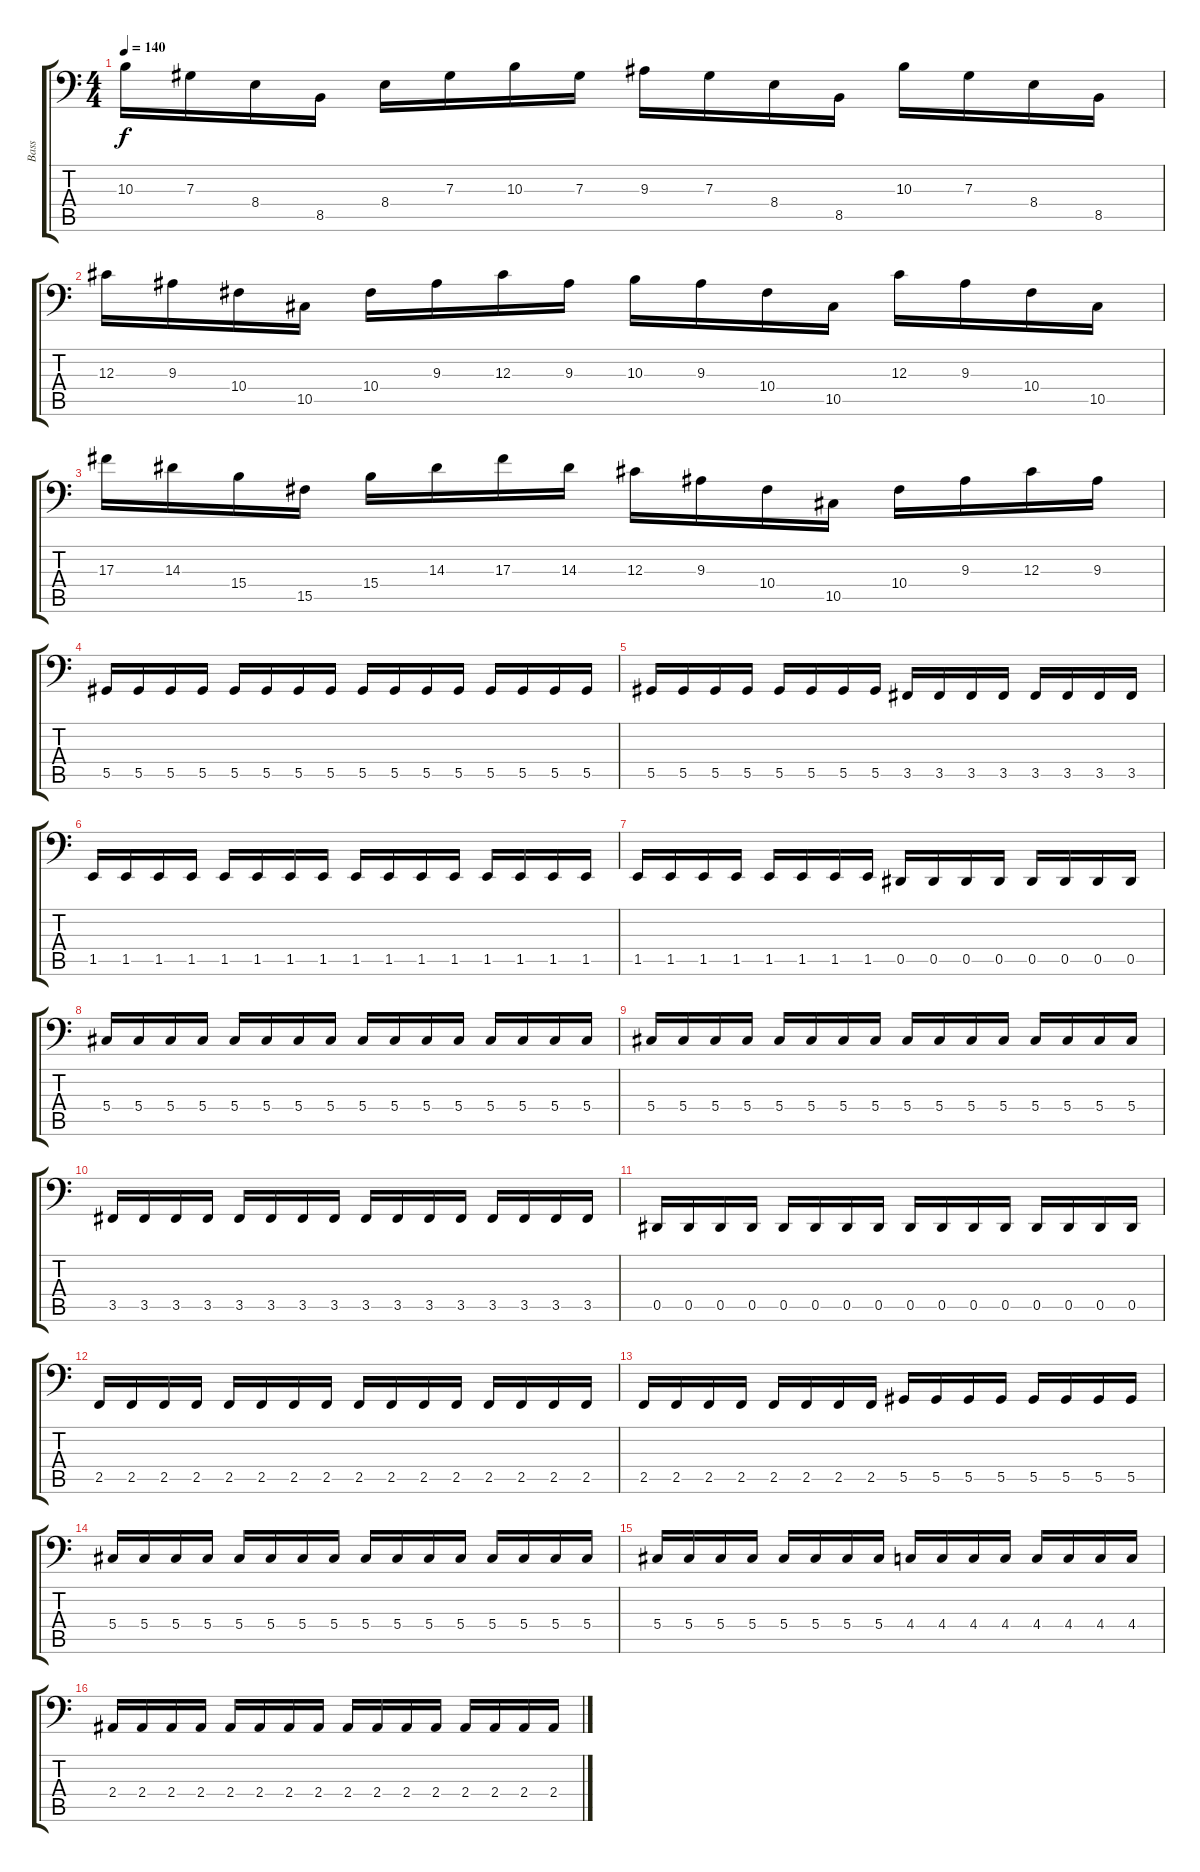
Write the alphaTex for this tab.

\track ("Bass" "Bass") {instrument electricbasspick}
\staff {score tabs}
\tuning (B2 Gb2 Db2 Ab1 Eb1 Bb0) {hide}
\ts (4 4)
\tempo 140
\clef f4
\ks c
10.3.16{dy f} 7.3.16 8.4.16 8.5.16 8.4.16 7.3.16 10.3.16 7.3.16 9.3.16 7.3.16 8.4.16 8.5.16 10.3.16 7.3.16 8.4.16 8.5.16 |
12.3.16 9.3.16 10.4.16 10.5.16 10.4.16 9.3.16 12.3.16 9.3.16 10.3.16 9.3.16 10.4.16 10.5.16 12.3.16 9.3.16 10.4.16 10.5.16 |
17.3.16 14.3.16 15.4.16 15.5.16 15.4.16 14.3.16 17.3.16 14.3.16 12.3.16 9.3.16 10.4.16 10.5.16 10.4.16 9.3.16 12.3.16 9.3.16 |
5.5.16 5.5.16 5.5.16 5.5.16 5.5.16 5.5.16 5.5.16 5.5.16 5.5.16 5.5.16 5.5.16 5.5.16 5.5.16 5.5.16 5.5.16 5.5.16 |
5.5.16 5.5.16 5.5.16 5.5.16 5.5.16 5.5.16 5.5.16 5.5.16 3.5.16 3.5.16 3.5.16 3.5.16 3.5.16 3.5.16 3.5.16 3.5.16 |
1.5.16 1.5.16 1.5.16 1.5.16 1.5.16 1.5.16 1.5.16 1.5.16 1.5.16 1.5.16 1.5.16 1.5.16 1.5.16 1.5.16 1.5.16 1.5.16 |
1.5.16 1.5.16 1.5.16 1.5.16 1.5.16 1.5.16 1.5.16 1.5.16 0.5.16 0.5.16 0.5.16 0.5.16 0.5.16 0.5.16 0.5.16 0.5.16 |
5.4.16 5.4.16 5.4.16 5.4.16 5.4.16 5.4.16 5.4.16 5.4.16 5.4.16 5.4.16 5.4.16 5.4.16 5.4.16 5.4.16 5.4.16 5.4.16 |
5.4.16 5.4.16 5.4.16 5.4.16 5.4.16 5.4.16 5.4.16 5.4.16 5.4.16 5.4.16 5.4.16 5.4.16 5.4.16 5.4.16 5.4.16 5.4.16 |
3.5.16 3.5.16 3.5.16 3.5.16 3.5.16 3.5.16 3.5.16 3.5.16 3.5.16 3.5.16 3.5.16 3.5.16 3.5.16 3.5.16 3.5.16 3.5.16 |
0.5.16 0.5.16 0.5.16 0.5.16 0.5.16 0.5.16 0.5.16 0.5.16 0.5.16 0.5.16 0.5.16 0.5.16 0.5.16 0.5.16 0.5.16 0.5.16 |
2.5.16 2.5.16 2.5.16 2.5.16 2.5.16 2.5.16 2.5.16 2.5.16 2.5.16 2.5.16 2.5.16 2.5.16 2.5.16 2.5.16 2.5.16 2.5.16 |
2.5.16 2.5.16 2.5.16 2.5.16 2.5.16 2.5.16 2.5.16 2.5.16 5.5.16 5.5.16 5.5.16 5.5.16 5.5.16 5.5.16 5.5.16 5.5.16 |
5.4.16 5.4.16 5.4.16 5.4.16 5.4.16 5.4.16 5.4.16 5.4.16 5.4.16 5.4.16 5.4.16 5.4.16 5.4.16 5.4.16 5.4.16 5.4.16 |
5.4.16 5.4.16 5.4.16 5.4.16 5.4.16 5.4.16 5.4.16 5.4.16 4.4.16 4.4.16 4.4.16 4.4.16 4.4.16 4.4.16 4.4.16 4.4.16 |
2.4.16 2.4.16 2.4.16 2.4.16 2.4.16 2.4.16 2.4.16 2.4.16 2.4.16 2.4.16 2.4.16 2.4.16 2.4.16 2.4.16 2.4.16 2.4.16
